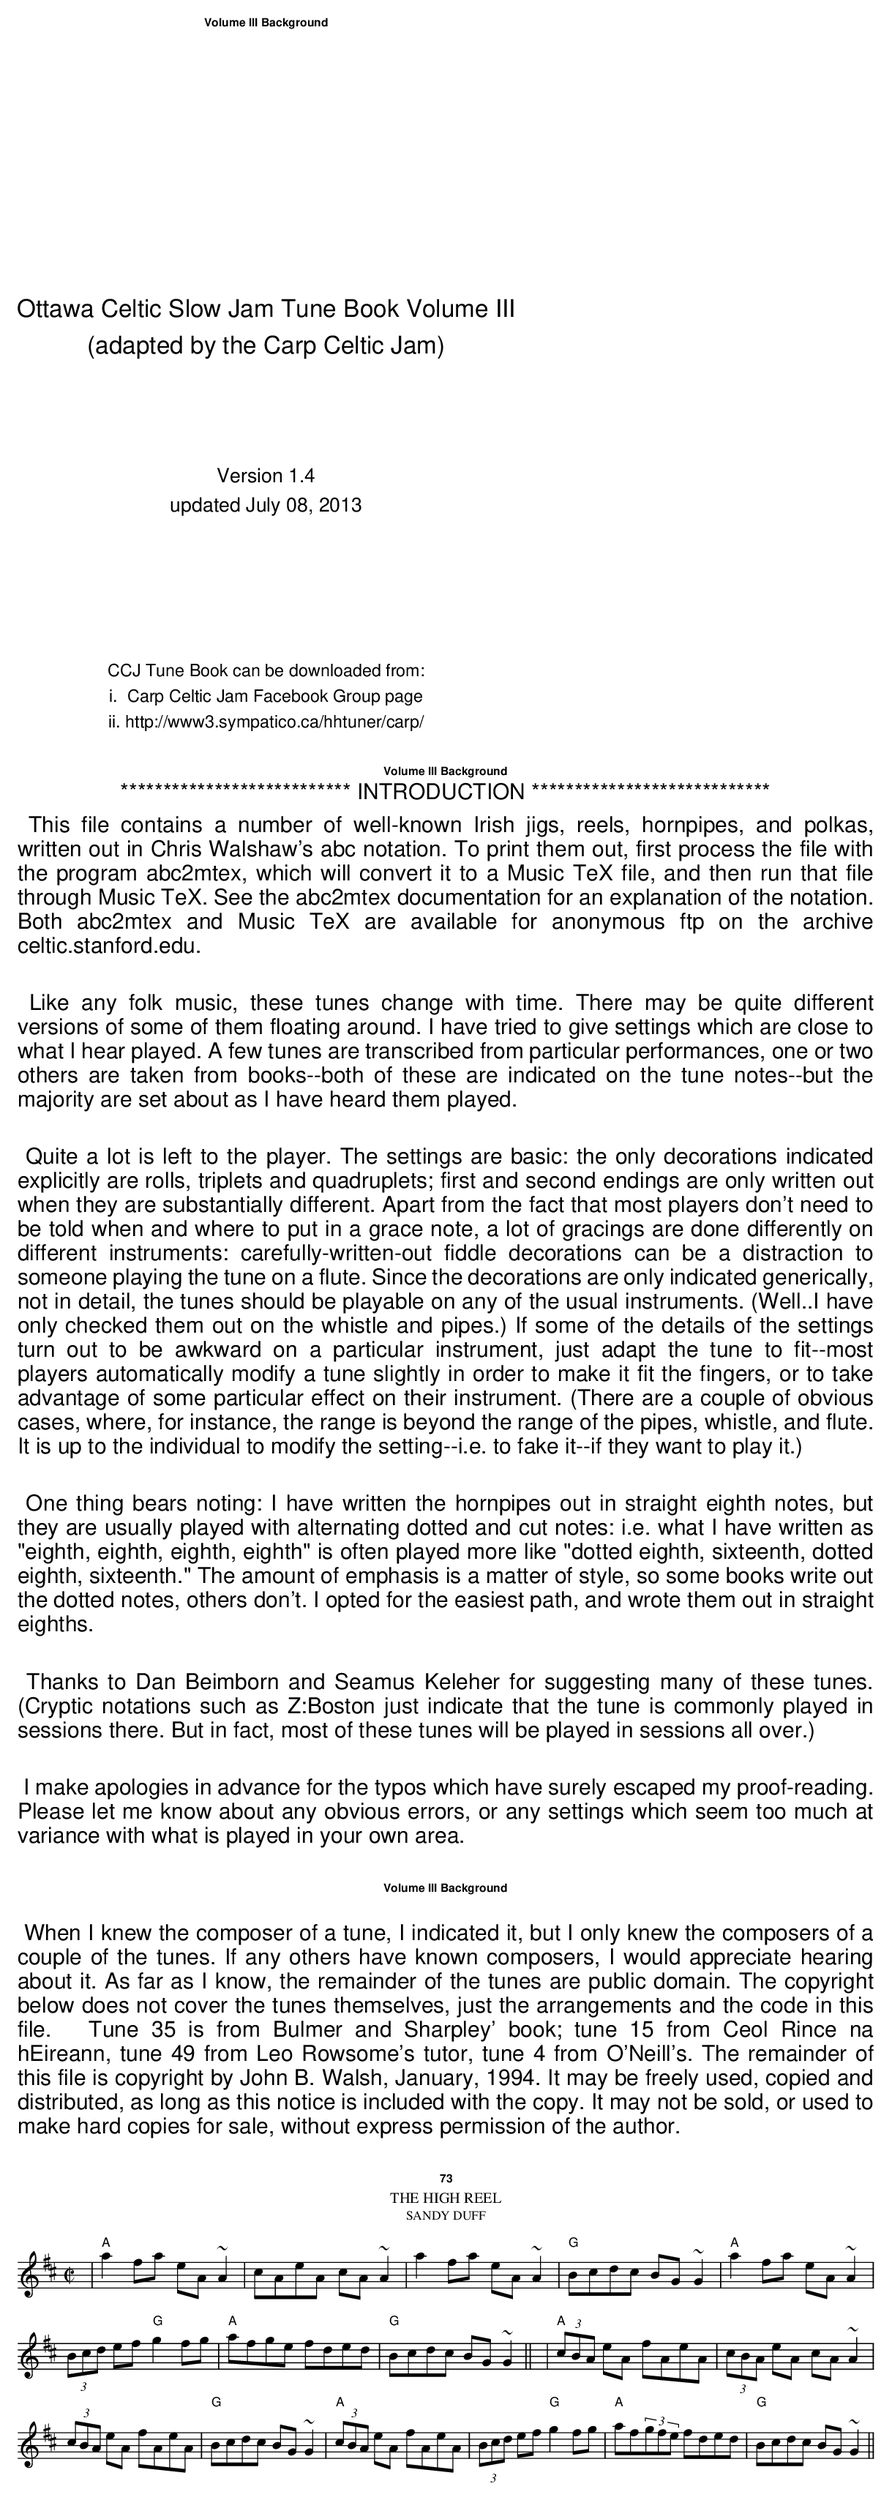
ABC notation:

X:1
T:The High Reel
T:Sandy Duff
E:7
M:C|
K:Amix
|"A"a2fa eA~A2|cAeA cA~A2|a2fa eA~A2|\
"G"Bcdc BG~G2|"A"a2fa eA~A2|
(3Bcd ef "G"g2fg|"A"afge fded|"G"Bcdc BG~G2||\
|"A"(3cBA eA fAeA|(3cBA eA cA~A2|
(3cBA eA fAeA|"G"Bcdc BG~G2|"A"(3cBA eA fAeA|\
(3Bcd ef "G"g2fg|"A"af(3gfe fded|"G"Bcdc BG~G2||
